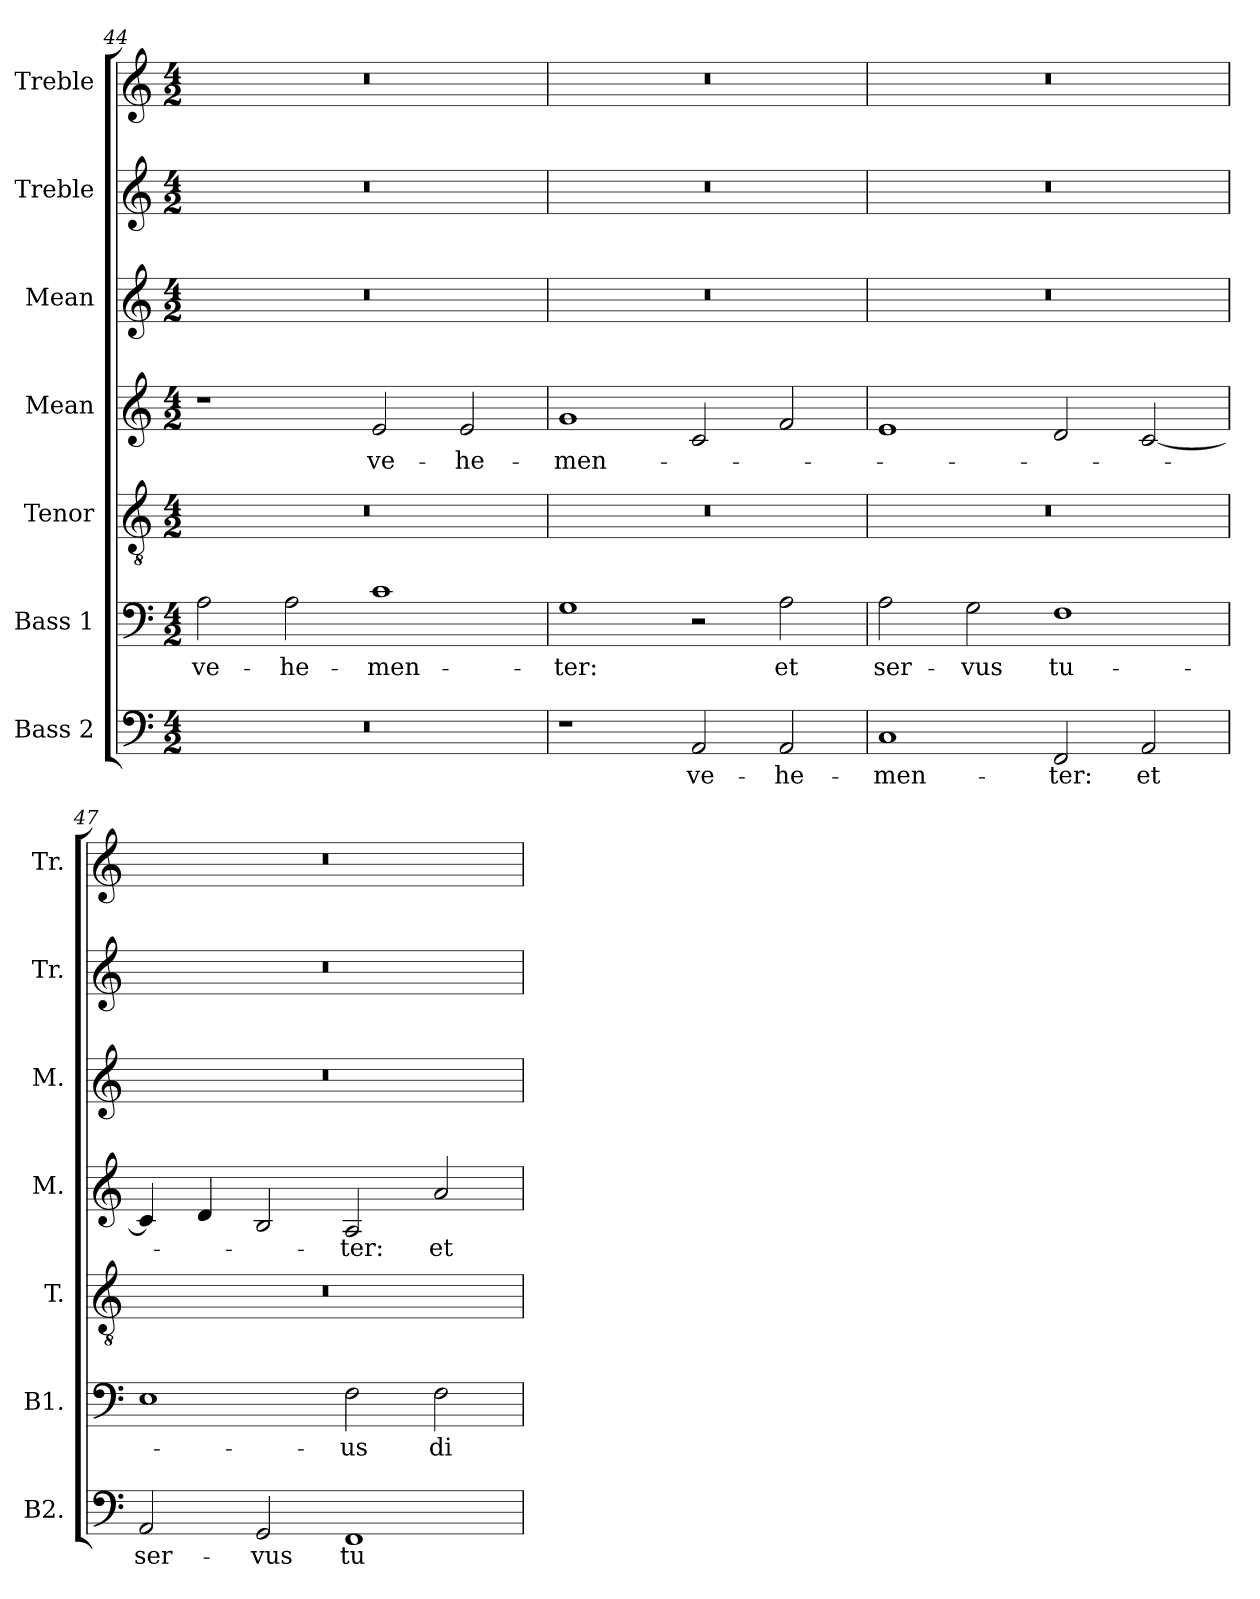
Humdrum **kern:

**kern	**text	**kern	**text	**kern	**kern	**text	**kern	**kern	**kern
*part7	*part7	*part6	*part6	*part5	*part4	*part4	*part3	*part2	*part1
*staff7	*staff7	*staff6	*staff6	*staff5	*staff4	*staff4	*staff3	*staff2	*staff1
*I"Bass 2	*	*I"Bass 1	*	*I"Tenor	*I"Mean	*	*I"Mean	*I"Treble	*I"Treble
*I'B2.	*	*I'B1.	*	*I'T.	*I'M.	*	*I'M.	*I'Tr.	*I'Tr.
*clefF4	*	*clefF4	*	*clefGv2	*clefG2	*	*clefG2	*clefG2	*clefG2
*	*	*	*	*ITrd7c12	*	*	*	*	*
*k[]	*	*k[]	*	*k[]	*k[]	*	*k[]	*k[]	*k[]
*C:	*	*C:	*	*C:	*C:	*	*C:	*C:	*C:
*M4/2	*	*M4/2	*	*M4/2	*M4/2	*	*M4/2	*M4/2	*M4/2
=44	=44	=44	=44	=44	=44	=44	=44	=44	=44
!LO:N:vis=1	!	!	!	!	!	!	!	!	!
!	!	!	!LO:LY:b:color=#000000	!LO:N:vis=1	!	!	!LO:N:vis=1	!LO:N:vis=1	!LO:N:vis=1
0r	.	2Ai\	ve-	0r	1r	.	0r	0r	0r
!	!	!	!LO:LY:b:color=#000000	!	!	!	!	!	!
.	.	2Ai\	-he-	.	.	.	.	.	.
!	!	!	!LO:LY:b:color=#000000	!	!	!	!	!	!
!	!	!	!	!	!	!LO:LY:b:color=#000000	!	!	!
.	.	1ci	-men-	.	2ei/	ve-	.	.	.
!	!	!	!	!	!	!LO:LY:b:color=#000000	!	!	!
.	.	.	.	.	2ei/	-he-	.	.	.
=45	=45	=45	=45	=45	=45	=45	=45	=45	=45
!	!	!	!LO:LY:b:color=#000000	!LO:N:vis=1	!	!	!	!	!
!	!	!	!	!	!	!LO:LY:b:color=#000000	!LO:N:vis=1	!LO:N:vis=1	!LO:N:vis=1
1r	.	1Gi	-ter:	0r	1gi	-men-	0r	0r	0r
!	!LO:LY:b:color=#000000	!	!	!	!	!	!	!	!
2AAi/	ve-	2r	.	.	2ci/	.	.	.	.
!	!LO:LY:b:color=#000000	!	!	!	!	!	!	!	!
!	!	!	!LO:LY:b:color=#000000	!	!	!	!	!	!
2AAi/	-he-	2Ai\	et	.	2fi/	.	.	.	.
=46	=46	=46	=46	=46	=46	=46	=46	=46	=46
!	!LO:LY:b:color=#000000	!	!	!	!	!	!	!	!
!	!	!	!LO:LY:b:color=#000000	!LO:N:vis=1	!	!	!LO:N:vis=1	!LO:N:vis=1	!LO:N:vis=1
1Ci	-men-	2Ai\	ser-	0r	1ei	.	0r	0r	0r
!	!	!	!LO:LY:b:color=#000000	!	!	!	!	!	!
.	.	2Gi\	-vus	.	.	.	.	.	.
!	!LO:LY:b:color=#000000	!	!	!	!	!	!	!	!
!	!	!	!LO:LY:b:color=#000000	!	!	!	!	!	!
2FFi/	-ter:	1Fi	tu-	.	2di/	.	.	.	.
!	!LO:LY:b:color=#000000	!	!	!	!	!	!	!	!
2AAi/	et	.	.	.	[2ci/	.	.	.	.
=47	=47	=47	=47	=47	=47	=47	=47	=47	=47
!	!LO:LY:b:color=#000000	!	!	!LO:N:vis=1	!	!	!LO:N:vis=1	!LO:N:vis=1	!LO:N:vis=1
2AAi/	ser-	1Ei	.	0r	4ci/]	.	0r	0r	0r
.	.	.	.	.	4di/	.	.	.	.
!	!LO:LY:b:color=#000000	!	!	!	!	!	!	!	!
2GGi/	-vus	.	.	.	2Bi/	.	.	.	.
!	!LO:LY:b:color=#000000	!	!	!	!	!	!	!	!
!	!	!	!LO:LY:b:color=#000000	!	!	!	!	!	!
!	!	!	!	!	!	!LO:LY:b:color=#000000	!	!	!
1FFi	tu-	2Fi\	-us	.	2Ai/	-ter:	.	.	.
!	!	!	!LO:LY:b:color=#000000	!	!	!	!	!	!
!	!	!	!	!	!	!LO:LY:b:color=#000000	!	!	!
.	.	2Fi\	di-	.	2ai/	et	.	.	.
=	=	=	=	=	=	=	=	=	=
*-	*-	*-	*-	*-	*-	*-	*-	*-	*-
